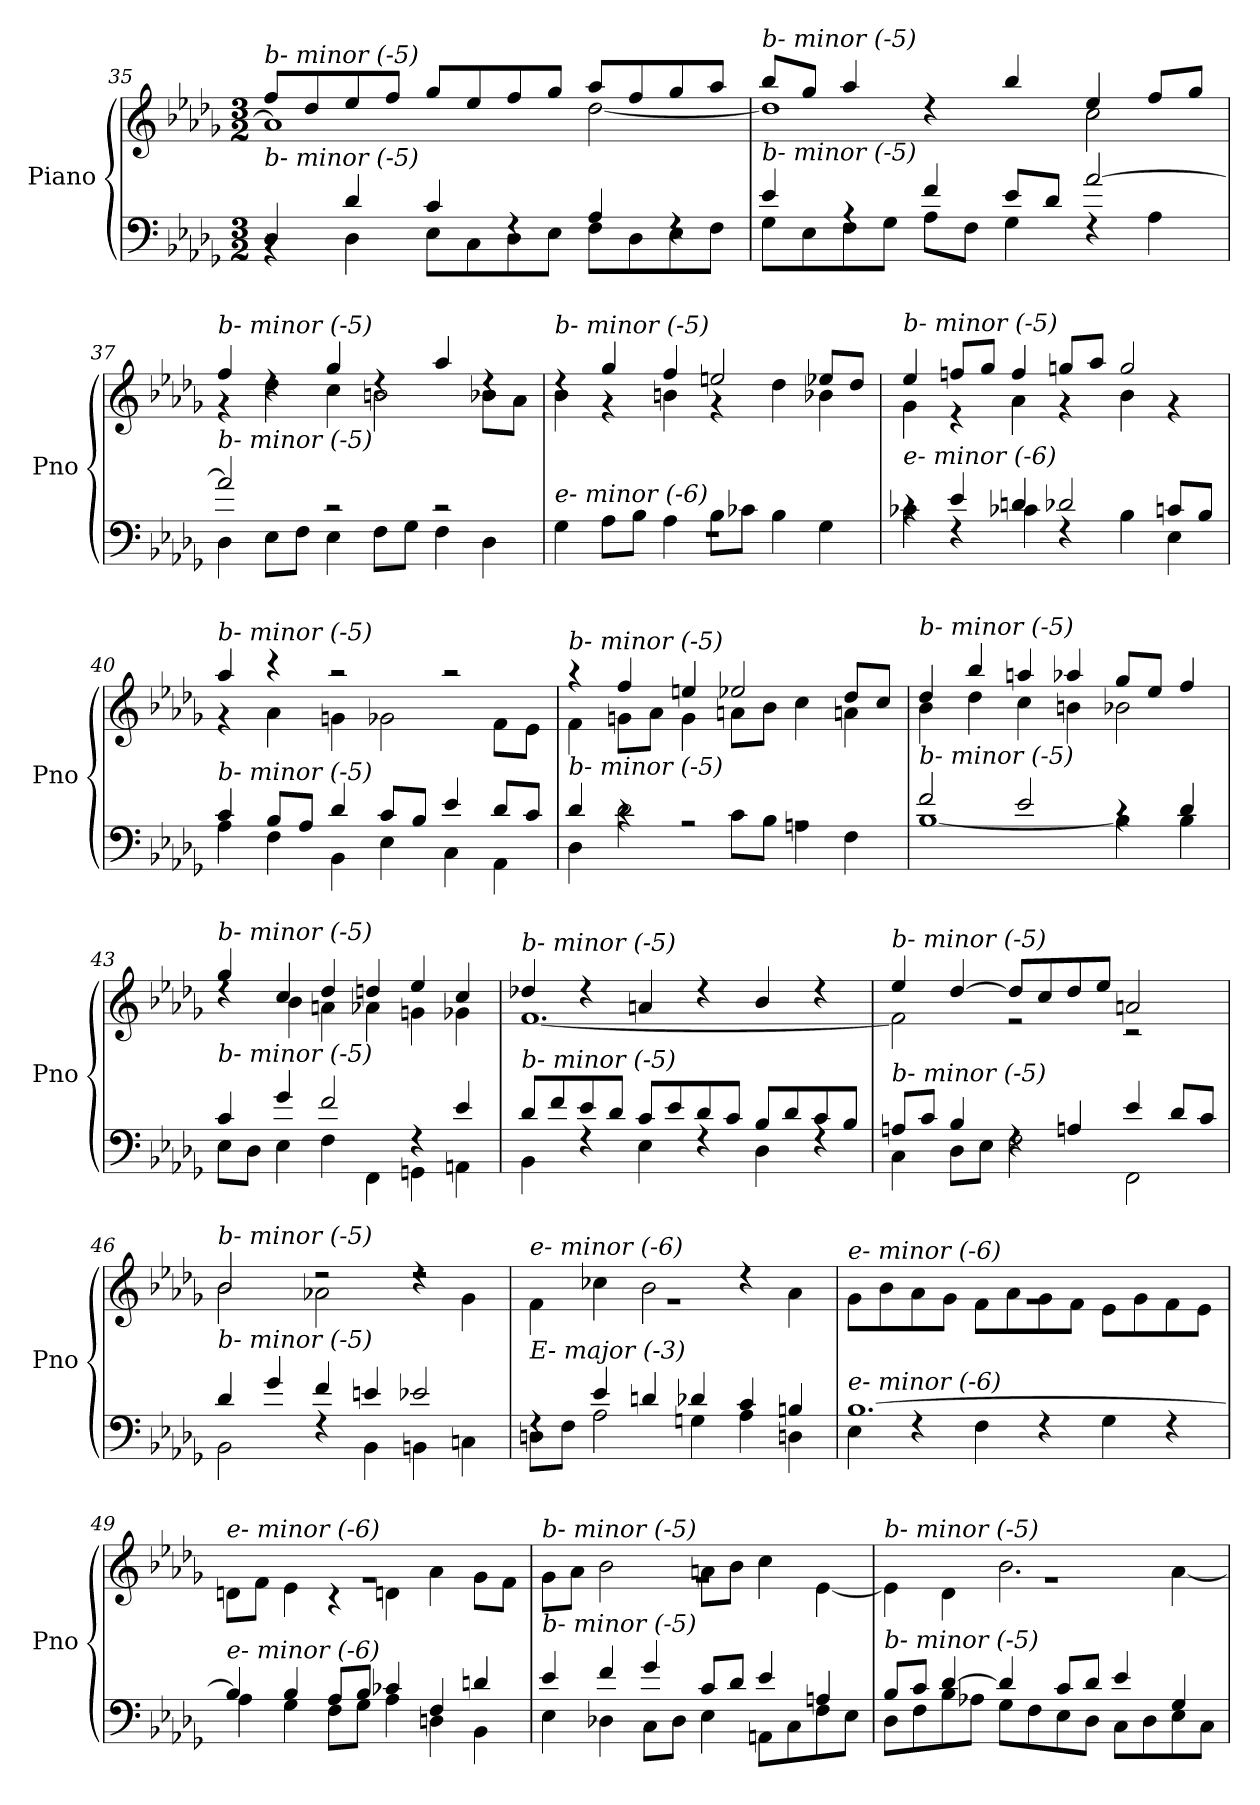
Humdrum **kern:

**kern	**kern
*part1	*part1
*staff2	*staff1
*I"Piano	*
*I'Pno	*
*clefF4	*clefG2
*k[b-e-a-d-g-]	*k[b-e-a-d-g-]
*M3/2	*M3/2
=35	=35
*^	*^
!	!	!LO:TX:i:t=b- minor (-5)	!
!LO:TX:i:t=b- minor (-5)	!	!	!
4D-/	4rBB	8ff/L	1a-]
.	.	8dd-/	.
4d-/	4D-\	8ee-/	.
.	.	8ff/J	.
4c/	8E-\L	8gg-/L	.
.	8C\	8ee-/	.
4rF	8D-\	8ff/	.
.	8E-\J	8gg-/J	.
4A-/	8F\L	8aa-/L	[2dd-\
.	8D-\	8ff/	.
4rF	8E-\	8gg-/	.
.	8F\J	8aa-/J	.
!!LO:LB:g=z	!!
=36	=36	=36	=36
!	!	!LO:TX:i:t=b- minor (-5)	!
!LO:TX:i:t=b- minor (-5)	!	!	!
4e-/	8G-\L	8bb-/L	1dd-]
.	8E-\	8gg-/J	.
4rA	8F\	4aa-/	.
.	8G-\J	.	.
4f/	8A-\L	4rdd	.
.	8F\J	.	.
8e-/L	4G-\	4bb-/	.
8d-/J	.	.	.
[2a-/	4rF	4ee-/	2cc\
.	4A-\	8ff/L	.
.	.	8gg-/J	.
=37	=37	=37	=37
!	!	!LO:TX:i:t=b- minor (-5)	!
!LO:TX:i:t=b- minor (-5)	!	!	!
2a-/]	4D-\	4ff/	4r
.	8E-\L	4rdd	4dd-\
.	8F\J	.	.
2r	4E-\	4gg-/	4cc\
.	8F\L	4rdd	2bni\
.	8G-\J	.	.
2r	4F\	4aa-/	.
.	4D-\	4rdd	8b-\L
.	.	.	8a-\J
=38	=38	=38	=38
!	!	!LO:TX:i:t=b- minor (-5)	!
!LO:TX:i:t=e- minor (-6)	!	!	!
1.rF	4G-\	4rdd	4b-\
.	8A-\L	4gg-/	4r
.	8B-\J	.	.
.	4A-\	4ff/	4bni\
.	8B-\L	2eeni/	4r
.	8c-X\J	.	.
.	4B-\	.	4dd-\
.	4G-\	8ee-/L	4b-\
.	.	8dd-/J	.
=39	=39	=39	=39
!	!	!LO:TX:i:t=b- minor (-5)	!
!LO:TX:i:t=e- minor (-6)	!	!	!
4rc	4c-X\	4ee-/	4g-\
4e-/	4rF	8ffn/L	4r
.	.	8gg-/J	.
4dn/	4c-X\	4ff/	4a-\
2d-X/	4rF	8ggn/L	4r
.	.	8aa-/J	.
.	4B-\	2gg/	4b-\
8cn/L	4E-\	.	4r
8B-/J	.	.	.
!!LO:LB:g=z	!!
=40	=40	=40	=40
!	!	!LO:TX:i:t=b- minor (-5)	!
!LO:TX:i:t=b- minor (-5)	!	!	!
4c/	4A-\	4aa-/	4r
8B-/L	4F\	4r	4a-\
8A-/J	.	.	.
4d-/	4BB-\	2r	4gn\
8c/L	4E-\	.	2g-X\
8B-/J	.	.	.
4e-/	4C\	2r	.
8d-/L	4AA-\	.	8f\L
8c/J	.	.	8e-\J
=41	=41	=41	=41
!	!	!LO:TX:i:t=b- minor (-5)	!
!LO:TX:i:t=b- minor (-5)	!	!	!
4d-/	4D-\	4r	4f\
4rc	2d-\	4ff/	8gn\L
.	.	.	8a-\J
2rA	.	4een/	4g\
.	8c\L	2ee-X/	8an\L
.	8B-\J	.	8b-\J
2rA	4An\	.	4cc\
.	4F\	8dd-/L	4an\
.	.	8cc/J	.
=42	=42	=42	=42
!	!	!LO:TX:i:t=b- minor (-5)	!
!LO:TX:i:t=b- minor (-5)	!	!	!
2f/	[1B-	4dd-/	4b-\
.	.	4bb-/	4dd-\
2e-/	.	4aan/	4cc\
.	.	4aa-X/	4bni\
4rc	4B-\]	8gg-/L	2b-\
.	.	8ee-/J	.
4d-/	4B-\	4ff/	.
=43	=43	=43	=43
!	!	!LO:TX:i:t=b- minor (-5)	!
!LO:TX:i:t=b- minor (-5)	!	!	!
4c/	8E-\L	4gg-/	4rdd
.	8D-\J	.	.
4g-/	4E-\	4cc/	4b-\
2f/	4F\	4dd-/	4an\
.	4FF\	4ddn/	4a-X\
4rF	4GGn\	4ee-/	4gn\
4e-/	4AAn\	4cc/	4g-X\
!!LO:PB:g=z	!!
=44	=44	=44	=44
!	!	!LO:TX:i:t=b- minor (-5)	!
!LO:TX:i:t=b- minor (-5)	!	!	!
8d-/L	4BB-\	4dd-X/	[1.f
8f/	.	.	.
8e-/	4rF	4r	.
8d-/J	.	.	.
8c/L	4E-\	4an/	.
8e-/	.	.	.
8d-/	4rF	4r	.
8c/J	.	.	.
8B-/L	4D-\	4b-/	.
8d-/	.	.	.
8c/	4rF	4r	.
8B-/J	.	.	.
=45	=45	=45	=45
!	!	!LO:TX:i:t=b- minor (-5)	!
!LO:TX:i:t=b- minor (-5)	!	!	!
8An/L	4C\	4ee-/	2f\]
8c/J	.	.	.
4B-/	8D-\L	[4dd-/	.
.	8E-\J	.	.
4rF	2F\	8dd-/L]	2r
.	.	8cc/	.
4An/	.	8dd-/	.
.	.	8ee-/J	.
4e-/	2FF\	2an/	2r
8d-/L	.	.	.
8c/J	.	.	.
=46	=46	=46	=46
!	!	!LO:TX:i:t=b- minor (-5)	!
!LO:TX:i:t=b- minor (-5)	!	!	!
4d-/	2BB-\	2b-/	2b-\
4g-/	.	.	.
4f/	4rF	2r	2a-X\
4eni/	4BB-\	.	.
2e-/	4BBni\	2r	4rdd
.	4Cn\	.	4g-\
=47	=47	=47	=47
!	!	!LO:TX:i:t=e- minor (-6)	!
!LO:TX:i:t=E- major (-3)	!	!	!
4rF	8Dn\L	1.rg	4f\
.	8F\J	.	.
4e-/	2A-\	.	4cc-X\
4dn/	.	.	2b-\
4d-X/	4Gn\	.	.
4c/	4A-\	.	4rdd
4Bni/	4Dn\	.	4a-\
!!LO:LB:g=z	!!
=48	=48	=48	=48
!	!	!LO:TX:i:t=e- minor (-6)	!
!LO:TX:i:t=e- minor (-6)	!	!	!
[1.B-	4E-\	1.rg	8g-\L
.	.	.	8b-\
.	4rF	.	8a-\
.	.	.	8g-\J
.	4F\	.	8f\L
.	.	.	8a-\
.	4rF	.	8g-\
.	.	.	8f\J
.	4G-\	.	8e-\L
.	.	.	8g-\
.	4rF	.	8f\
.	.	.	8e-\J
=49	=49	=49	=49
!	!	!LO:TX:i:t=e- minor (-6)	!
!LO:TX:i:t=e- minor (-6)	!	!	!
4B-/]	4A-\	1.rg	8dn\L
.	.	.	8f\J
4B-/	4G-\	.	4e-\
8A-/L	8F\L	.	4r
8B-/J	8G-\J	.	.
4c-X/	4A-\	.	4dn\
4F/	4Dn\	.	4a-\
4dn/	4BB-\	.	8g-\L
.	.	.	8f\J
=50	=50	=50	=50
!	!	!LO:TX:i:t=b- minor (-5)	!
!LO:TX:i:t=b- minor (-5)	!	!	!
4e-/	4E-\	1.rg	8g-\L
.	.	.	8a-\J
4f/	4D-X\	.	2b-\
4g-/	8C\L	.	.
.	8D-\J	.	.
8c/L	4E-\	.	8an\L
8d-/J	.	.	8b-\J
4e-/	8AAn\L	.	4cc\
.	8C\	.	.
4An/	8F\	.	[4e-\
.	8E-\J	.	.
=51	=51	=51	=51
!	!	!LO:TX:i:t=b- minor (-5)	!
!LO:TX:i:t=b- minor (-5)	!	!	!
8B-/L	8D-\L	1.rg	4e-\]
8c/J	8F\	.	.
[4d-/	8B-\	.	4d-\
.	8A-X\J	.	.
4d-/]	8G-\L	.	2.b-\
.	8F\	.	.
8c/L	8E-\	.	.
8d-/J	8D-\J	.	.
4e-/	8C\L	.	.
.	8D-\	.	.
4G-/	8E-\	.	[4a-\
.	8C\J	.	.
*v	*v	*	*
*	*v	*v
=	=
*-	*-
